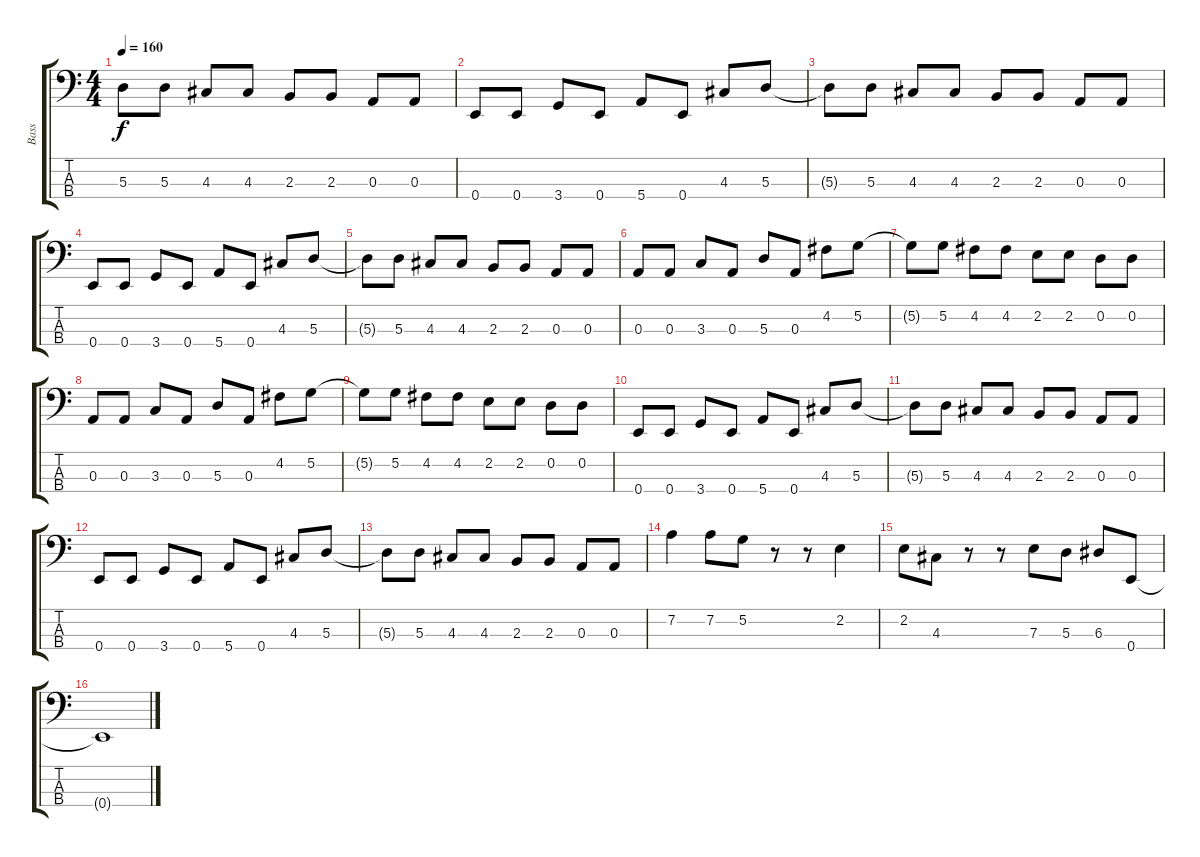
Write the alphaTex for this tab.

\track ("Bass" "Bass") {instrument electricbasspick}
\staff {score tabs}
\tuning (G2 D2 A1 E1) {hide}
\ts (4 4)
\tempo 160
\clef f4
\ks c
5.3{t}.8{dy f} 5.3.8 4.3.8 4.3.8 2.3.8 2.3.8 0.3.8 0.3.8 |
0.4.8 0.4.8 3.4.8 0.4.8 5.4.8 0.4.8 4.3.8 5.3.8 |
5.3{t}.8 5.3.8 4.3.8 4.3.8 2.3.8 2.3.8 0.3.8 0.3.8 |
0.4.8 0.4.8 3.4.8 0.4.8 5.4.8 0.4.8 4.3.8 5.3.8 |
5.3{t}.8 5.3.8 4.3.8 4.3.8 2.3.8 2.3.8 0.3.8 0.3.8 |
0.3.8 0.3.8 3.3.8 0.3.8 5.3.8 0.3.8 4.2.8 5.2.8 |
5.2{t}.8 5.2.8 4.2.8 4.2.8 2.2.8 2.2.8 0.2.8 0.2.8 |
0.3.8 0.3.8 3.3.8 0.3.8 5.3.8 0.3.8 4.2.8 5.2.8 |
5.2{t}.8 5.2.8 4.2.8 4.2.8 2.2.8 2.2.8 0.2.8 0.2.8 |
0.4.8 0.4.8 3.4.8 0.4.8 5.4.8 0.4.8 4.3.8 5.3.8 |
5.3{t}.8 5.3.8 4.3.8 4.3.8 2.3.8 2.3.8 0.3.8 0.3.8 |
0.4.8 0.4.8 3.4.8 0.4.8 5.4.8 0.4.8 4.3.8 5.3.8 |
5.3{t}.8 5.3.8 4.3.8 4.3.8 2.3.8 2.3.8 0.3.8 0.3.8 |
7.2.4 7.2.8 5.2.8 r.8 r.8 2.2.4 |
2.2.8 4.3.8 r.8 r.8 7.3.8 5.3.8 6.3.8 0.4.8 |
0.4{t}.1
